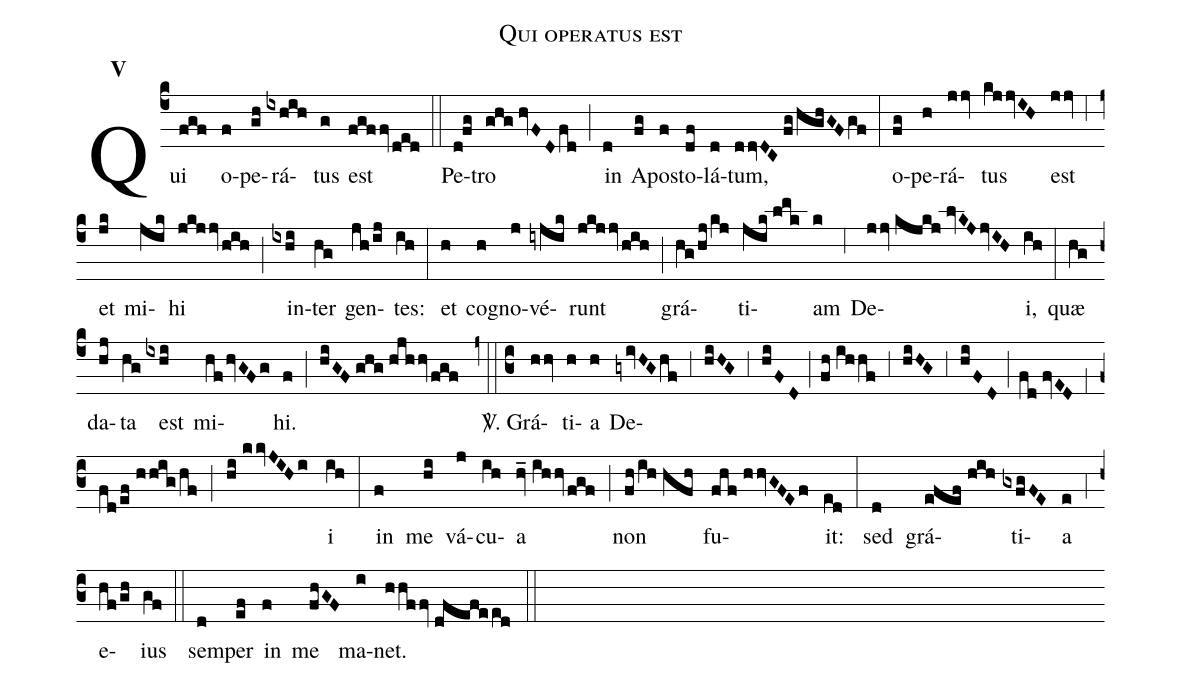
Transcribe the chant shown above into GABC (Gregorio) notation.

name:Qui operatus est;
mode:V;
office-part:Responsoria;
%%
(c4) Qui(fgf) o(f)pe(gh)rá(ixhih)tus(g) est(fgffv/ded) (::) Pe(d!fg)tro(ghg//hvFD/fd) (;) in(d) A(fg)po(f)sto(df)lá(d)tum,(ddvDC//fg/hghGF/gf) (:) o(fg)pe(h)rá(jjv)tus(kjjvIH) est(jjv) (,6) et(jk) mi(jik)hi(jkjjv/hih) (;) in(ixhi)ter(hg) gen(jh/ij)tes:(ih) (:) et(h) co(h)gno(j)vé(iyjik)runt(jkjjv/hih) (;) grá(hg/hj/kj)ti(jik//lmk)am(k) (,6) De(jjv//kjkj//lvKJ/jvIH)i,(ih) (:) quæ(hg) da(hj)ta(hg) est(ixhi) mi(hf/hvGFg)hi.(f) (;) (hiGF//ghg//hjhhv/fgf) (z0::c3) <sp>V/</sp>. Grá(hhv)ti(h)a(h) De(gyivHG/hf)(,3)(hiHG)(,3)(hiFD;fh//ihhf)(,3)(hiHG)(,3)(hiFD;fd//fvED)(,1)(fd/ef//hhig/hf)(;)(hi//kkvJIHi)i(ih) (:) in(f) me(hi) vá(j)cu(ih)a(hv_//ihhv/fgf) (;) non(fh/ih//hfh) fu(fhf//hhvGFEf)it:(ed) (:) sed(d) grá(efef//hih)ti(gxfgFE)a(e) (,4) e(hf/gh)ius(gf) (::) sem(d)per(ef) in(f) me(fhGF) ma(i)net.(hhffv//dfefeed) (::)
